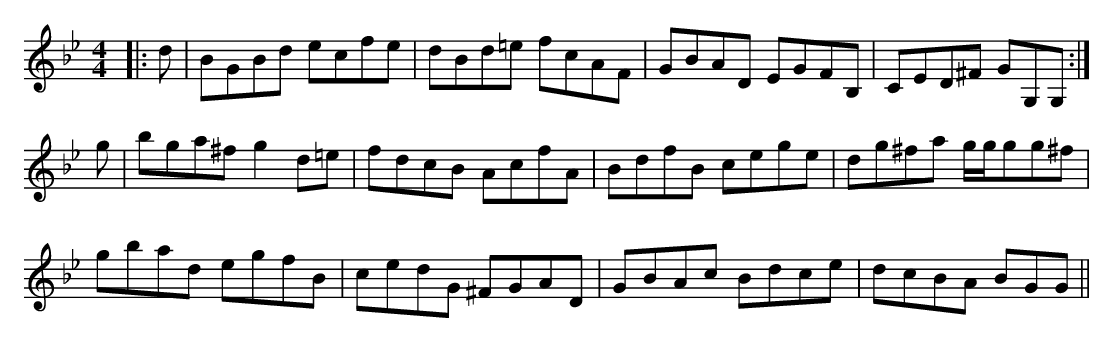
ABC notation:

X:1
M:4/4
K:Gmin
|:d|BGBd ecfe|dBd=e fcAF|GBAD EGFB,|CED^F GG,G,:|
g|bga^f g2d=e|fdcB AcfA|BdfB cege|dg^fa g/g/gg^f|
gbad egfB|cedG ^FGAD|GBAc Bdce|dcBA BGG||
